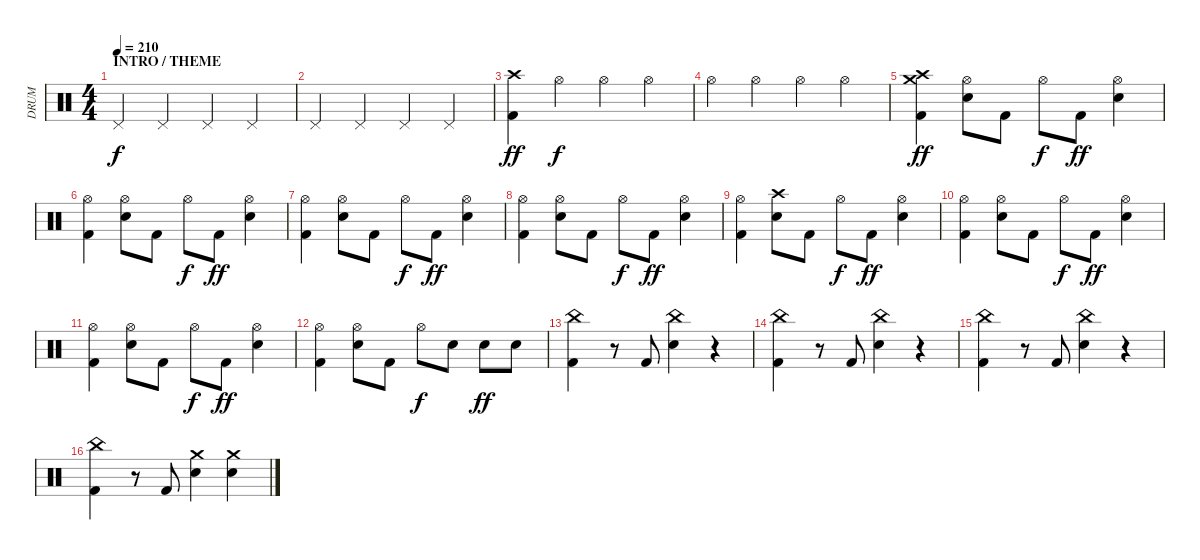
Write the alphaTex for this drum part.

\track ("DRUM" "DRUM") {instrument percussion}
\staff {score}
\articulation defaults
\ts (4 4)
\section ("" "INTRO / THEME")
\tempo 210
\clef neutral
\ks c "Pedal Hi-Hat (hit)".4{dy f} "Pedal Hi-Hat (hit)".4 "Pedal Hi-Hat (hit)".4 "Pedal Hi-Hat (hit)".4
|
"Pedal Hi-Hat (hit)".4 "Pedal Hi-Hat (hit)".4 "Pedal Hi-Hat (hit)".4 "Pedal Hi-Hat (hit)".4 |
("Crash high (hit)" "Kick (hit) 2").4{dy ff} "Hi-Hat (open)".4{dy f} "Hi-Hat (open)".4 "Hi-Hat (open)".4 |
"Hi-Hat (open)".4 "Hi-Hat (open)".4 "Hi-Hat (open)".4 "Hi-Hat (open)".4 |
("Crash high (hit)" "Crash medium (hit)" "Kick (hit) 2").4{dy ff} ("Hi-Hat (open)" "Snare (hit) 2").8 "Kick (hit) 2".8 "Hi-Hat (open)".8{dy f} "Kick (hit) 2".8{dy ff} ("Hi-Hat (open)" "Snare (hit) 2").4 |
("Hi-Hat (open)" "Kick (hit) 2").4 ("Hi-Hat (open)" "Snare (hit) 2").8 "Kick (hit) 2".8 "Hi-Hat (open)".8{dy f} "Kick (hit) 2".8{dy ff} ("Hi-Hat (open)" "Snare (hit) 2").4 |
("Hi-Hat (open)" "Kick (hit) 2").4 ("Hi-Hat (open)" "Snare (hit) 2").8 "Kick (hit) 2".8 "Hi-Hat (open)".8{dy f} "Kick (hit) 2".8{dy ff} ("Hi-Hat (open)" "Snare (hit) 2").4 |
("Hi-Hat (open)" "Kick (hit) 2").4 ("Hi-Hat (open)" "Snare (hit) 2").8 "Kick (hit) 2".8 "Hi-Hat (open)".8{dy f} "Kick (hit) 2".8{dy ff} ("Hi-Hat (open)" "Snare (hit) 2").4 |
("Hi-Hat (open)" "Kick (hit) 2").4 ("Crash high (hit)" "Snare (hit) 2").8 "Kick (hit) 2".8 "Hi-Hat (open)".8{dy f} "Kick (hit) 2".8{dy ff} ("Hi-Hat (open)" "Snare (hit) 2").4 |
("Hi-Hat (open)" "Kick (hit) 2").4 ("Hi-Hat (open)" "Snare (hit) 2").8 "Kick (hit) 2".8 "Hi-Hat (open)".8{dy f} "Kick (hit) 2".8{dy ff} ("Hi-Hat (open)" "Snare (hit) 2").4 |
("Hi-Hat (open)" "Kick (hit) 2").4 ("Hi-Hat (open)" "Snare (hit) 2").8 "Kick (hit) 2".8 "Hi-Hat (open)".8{dy f} "Kick (hit) 2".8{dy ff} ("Hi-Hat (open)" "Snare (hit) 2").4 |
("Hi-Hat (open)" "Kick (hit) 2").4 ("Hi-Hat (open)" "Snare (hit) 2").8 "Kick (hit) 2".8 "Hi-Hat (open)".8{dy f} "Snare (hit) 2".8 "Snare (hit) 2".8{dy ff} "Snare (hit) 2".8 |
("China (hit)" "Kick (hit) 2").4 r.8 "Kick (hit) 2".8 ("China (hit)" "Snare (hit) 2").4 r.4 |
("China (hit)" "Kick (hit) 2").4 r.8 "Kick (hit) 2".8 ("China (hit)" "Snare (hit) 2").4 r.4 |
("China (hit)" "Kick (hit) 2").4 r.8 "Kick (hit) 2".8 ("China (hit)" "Snare (hit) 2").4 r.4 |
("China (hit)" "Kick (hit) 2").4 r.8 "Kick (hit) 2".8 ("Crash medium (hit)" "Snare (hit) 2").4 ("Crash medium (hit)" "Snare (hit) 2").4
